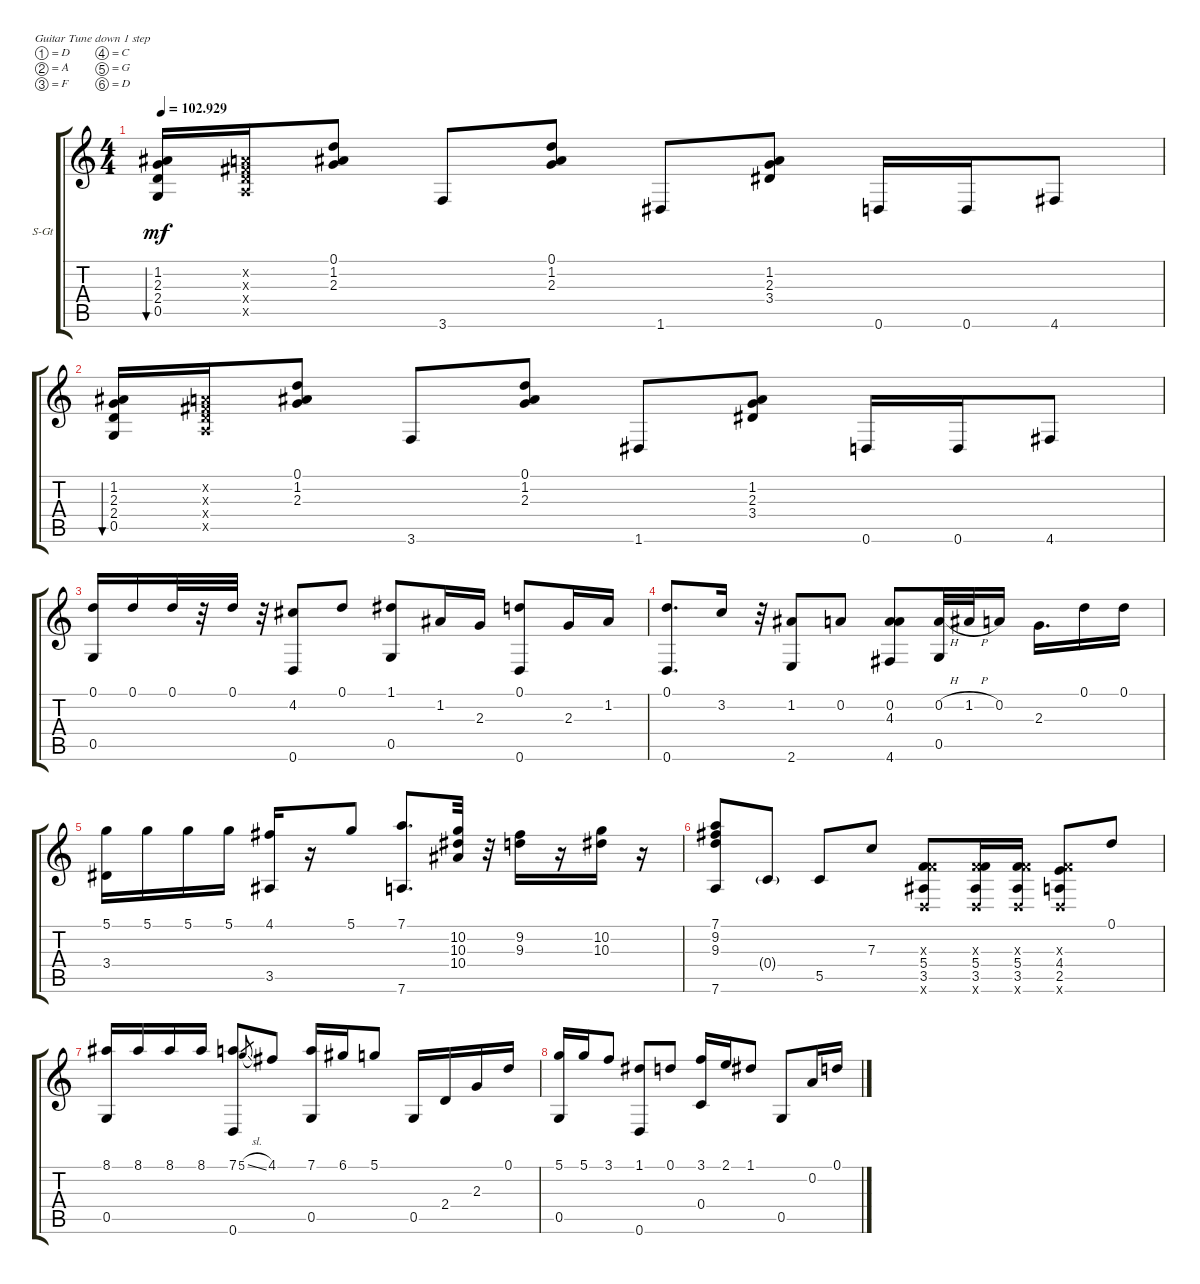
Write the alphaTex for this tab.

\defaultSystemsLayout 4
\bracketExtendMode groupsimilarinstruments
\firstSystemTrackNameOrientation horizontal
\otherSystemsTrackNameOrientation horizontal
\track ("Steel Guitar" "S-Gt") {instrument acousticguitarsteel}
\staff {score tabs}
\tuning (D4 A3 F3 C3 G2 D2)
\ts (4 4)
\tempo
102.929
\accidentals auto
\clef g2
\ottava regular
\simile none
\ks c
(1.2 2.3 2.4 0.5).16{bu 119 dy mf} (0.2{x} 1.3{x} 2.4{x} 2.5{x}).16 (0.1 1.2 2.3).8 3.6.8 (2.3 1.2 0.1).8 1.6.8 (1.2 2.3 3.4).8 0.6.16 0.6.16 4.6.8 |
(1.2 2.3 2.4 0.5).16{bu 119} (0.2{x} 1.3{x} 2.4{x} 2.5{x}).16 (0.1 1.2 2.3).8 3.6.8 (2.3 1.2 0.1).8 1.6.8 (1.2 2.3 3.4).8 0.6.16 0.6.16 4.6.8 |
(0.5 0.1).16 0.1.16 0.1.32 r.32 0.1.32 r.32 (4.2 0.6).8 0.1.8 (1.1 0.5).8 1.2.16 2.3.16 (0.6 0.1).8 2.3.16 1.2.16 |
(0.1 0.6).8{d} 3.2.16 r.32 (1.2 2.6).8 0.2.8 (0.2 4.6 4.3).8 (0.2{h} 0.5).32 1.2{h}.32 0.2.16 2.3.16{d} 0.1.16 0.1.16 |
(3.4 5.1).16 5.1.16 5.1.16 5.1.16 (4.1 3.5).16 r.16 5.1.8 (7.6 7.1).8{d} (10.2 10.3 10.4).32 r.32 (9.2 9.3).16 r.16 (10.2 10.3).16 r.16 |
(7.1 9.2 9.3 7.6).8 0.4{g}.8 5.5.8 7.3.8 (0.6{x} 3.5 5.4 0.3{x}).8 (0.6{x} 0.3{x} 3.5 5.4).16 (3.5 5.4 0.3{x} 0.6{x}).16 (2.5 4.4 0.3{x} 0.6{x}).8 0.1.8 |
(8.1 0.5).16 8.1.16 8.1.16 8.1.16 (7.1 0.6).8 5.1{sl}.8{gr} 4.1.8 (7.1 0.5).16 6.1.16 5.1.8 0.5.16 2.4.16 2.3.16 0.1.16 |
(0.5 5.1).16 5.1.16 3.1.8 (1.1 0.6).8 0.1.8 (0.4 3.1).16 2.1.16 1.1.8 0.5.8 0.2.16 0.1.16
